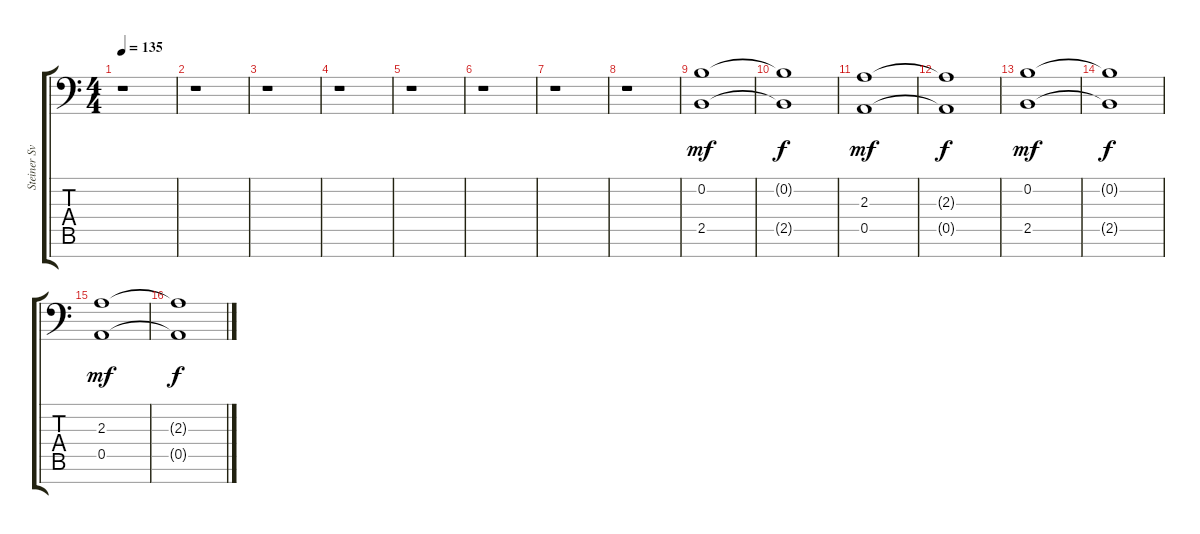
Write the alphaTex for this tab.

\track ("Steiner Sverd Johnsen : Keyboards" "Steiner Sv") {instrument stringensemble1}
\staff {score tabs}
\tuning (E4 B3 G3 D3 A2 E2 C-1) {hide}
\ts (4 4)
\tempo 135
\clef f4
\ks c
r.1{dy mf} |
r.1 |
r.1 |
r.1 |
r.1 |
r.1 |
r.1 |
r.1 |
(0.2 2.5).1 |
(0.2{t} 2.5{t}).1{dy f} |
(2.3 0.5).1{dy mf} |
(2.3{t} 0.5{t}).1{dy f} |
(0.2 2.5).1{dy mf} |
(0.2{t} 2.5{t}).1{dy f} |
(2.3 0.5).1{dy mf} |
(2.3{t} 0.5{t}).1{dy f}
